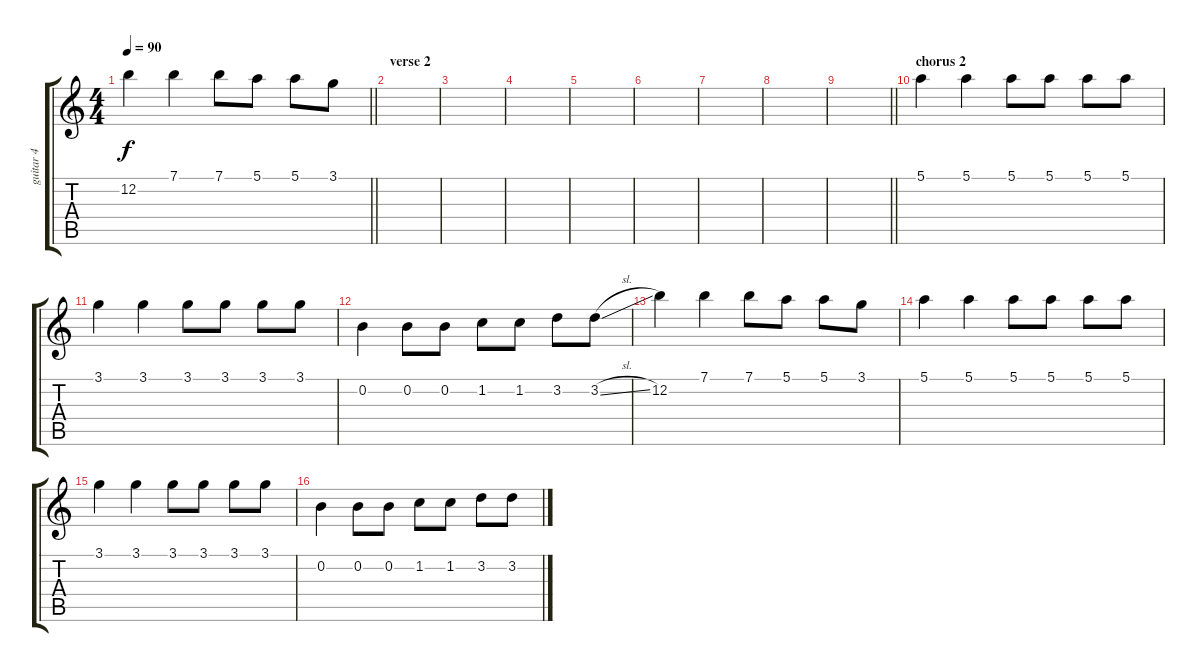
\track ("guitar 4" "guitar 4") {instrument electricguitarjazz}
\staff {score tabs}
\tuning (E4 B3 G3 D3 A2 E2) {hide}
\ts (4 4)
\tempo 90
\clef g2
\barLineRight lightlight
\ks c
12.2.4{dy f} 7.1.4 7.1.8 5.1.8 5.1.8 3.1.8 |
\section ("" "verse 2")
|
|
|
|
|
|
|
\barLineRight lightlight
|
\section ("" "chorus 2")
5.1.4{balance 8} 5.1.4 5.1.8 5.1.8 5.1.8 5.1.8 |
3.1.4 3.1.4 3.1.8 3.1.8 3.1.8 3.1.8 |
0.2.4 0.2.8 0.2.8 1.2.8 1.2.8 3.2.8 3.2{sl}.8 |
12.2.4 7.1.4 7.1.8 5.1.8 5.1.8 3.1.8 |
5.1.4 5.1.4 5.1.8 5.1.8 5.1.8 5.1.8 |
3.1.4 3.1.4 3.1.8 3.1.8 3.1.8 3.1.8 |
0.2.4 0.2.8 0.2.8 1.2.8 1.2.8 3.2.8 3.2{sl}.8
